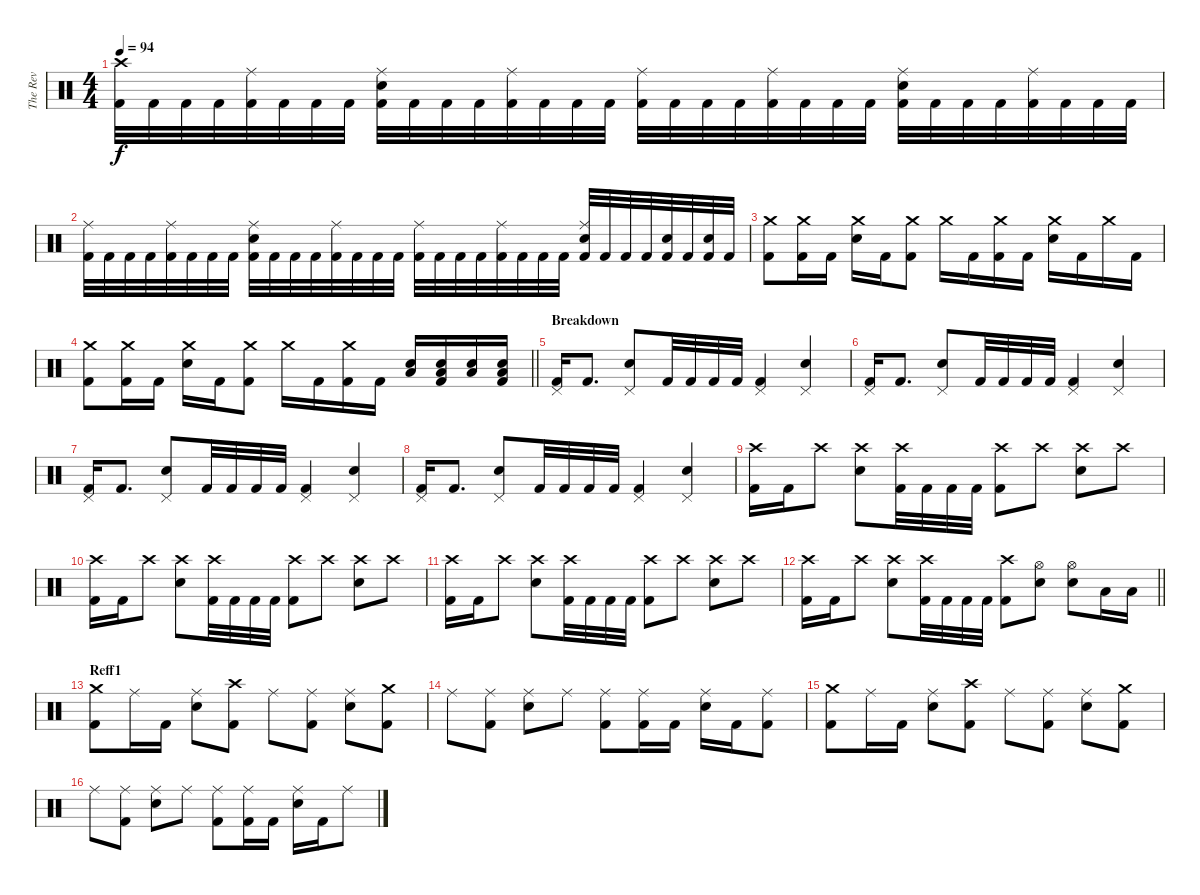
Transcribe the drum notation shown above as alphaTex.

\track ("The Rev" "The Rev") {instrument percussion}
\staff {score}
\articulation defaults
\ts (4 4)
\tempo 94
\clef neutral
\ks c
("Crash high (hit)" "Kick (hit) 2").32{dy f} "Kick (hit) 2".32 "Kick (hit) 2".32 "Kick (hit) 2".32 ("Ride (middle)" "Kick (hit) 2").32 "Kick (hit) 2".32 "Kick (hit) 2".32 "Kick (hit) 2".32 ("Ride (middle)" "Electric Snare (hit)" "Kick (hit) 2").32 "Kick (hit) 2".32 "Kick (hit) 2".32 "Kick (hit) 2".32 ("Ride (middle)" "Kick (hit) 2").32 "Kick (hit) 2".32 "Kick (hit) 2".32 "Kick (hit) 2".32 ("Ride (middle)" "Kick (hit) 2").32 "Kick (hit) 2".32 "Kick (hit) 2".32 "Kick (hit) 2".32 ("Ride (middle)" "Kick (hit) 2").32 "Kick (hit) 2".32 "Kick (hit) 2".32 "Kick (hit) 2".32 ("Ride (middle)" "Electric Snare (hit)" "Kick (hit) 2").32 "Kick (hit) 2".32 "Kick (hit) 2".32 "Kick (hit) 2".32 ("Ride (middle)" "Kick (hit) 2").32 "Kick (hit) 2".32 "Kick (hit) 2".32 "Kick (hit) 2".32 |
("Ride (middle)" "Kick (hit) 2").32 "Kick (hit) 2".32 "Kick (hit) 2".32 "Kick (hit) 2".32 ("Ride (middle)" "Kick (hit) 2").32 "Kick (hit) 2".32 "Kick (hit) 2".32 "Kick (hit) 2".32 ("Ride (middle)" "Electric Snare (hit)" "Kick (hit) 2").32 "Kick (hit) 2".32 "Kick (hit) 2".32 "Kick (hit) 2".32 ("Ride (middle)" "Kick (hit) 2").32 "Kick (hit) 2".32 "Kick (hit) 2".32 "Kick (hit) 2".32 ("Ride (middle)" "Kick (hit) 2").32 "Kick (hit) 2".32 "Kick (hit) 2".32 "Kick (hit) 2".32 ("Ride (middle)" "Kick (hit) 2").32 "Kick (hit) 2".32 "Kick (hit) 2".32 "Kick (hit) 2".32 ("Ride (middle)" "Electric Snare (hit)" "Kick (hit) 2").32 "Kick (hit) 2".32 "Kick (hit) 2".32 "Kick (hit) 2".32 ("Electric Snare (hit)" "Kick (hit) 2").32 "Kick (hit) 2".32 ("Electric Snare (hit)" "Kick (hit) 2").32 "Kick (hit) 2".32 |
("Crash medium (hit)" "Kick (hit) 2").8 ("Crash medium (hit)" "Kick (hit) 2").16 "Kick (hit) 2".16 ("Crash medium (hit)" "Electric Snare (hit)").16 "Kick (hit) 2".16 ("Crash medium (hit)" "Kick (hit) 2").8 "Crash medium (hit)".16 "Kick (hit) 2".16 ("Crash medium (hit)" "Kick (hit) 2").16 "Kick (hit) 2".16 ("Crash medium (hit)" "Electric Snare (hit)").16 "Kick (hit) 2".16 "Crash medium (hit)".16 "Kick (hit) 2".16 |
\barLineRight lightlight
("Crash medium (hit)" "Kick (hit) 2").8 ("Crash medium (hit)" "Kick (hit) 2").16 "Kick (hit) 2".16 ("Crash medium (hit)" "Electric Snare (hit)").16 "Kick (hit) 2".16 ("Crash medium (hit)" "Kick (hit) 2").8 "Crash medium (hit)".16 "Kick (hit) 2".16 ("Crash medium (hit)" "Kick (hit) 2").16 "Kick (hit) 2".16 ("Low Floor Tom (hit)" "Electric Snare (hit)").16 ("Low Floor Tom (hit)" "Electric Snare (hit)" "Kick (hit) 2").16 ("Low Floor Tom (hit)" "Electric Snare (hit)").16 ("Low Floor Tom (hit)" "Electric Snare (hit)" "Kick (hit) 2").16 |
\section ("" "Breakdown")
("Pedal Hi-Hat (hit)" "Kick (hit) 2").16 "Kick (hit) 2".8{d} ("Pedal Hi-Hat (hit)" "Electric Snare (hit)").8 "Kick (hit) 2".32 "Kick (hit) 2".32 "Kick (hit) 2".32 "Kick (hit) 2".32 ("Pedal Hi-Hat (hit)" "Kick (hit) 2").4 ("Pedal Hi-Hat (hit)" "Electric Snare (hit)").4 |
("Pedal Hi-Hat (hit)" "Kick (hit) 2").16 "Kick (hit) 2".8{d} ("Pedal Hi-Hat (hit)" "Electric Snare (hit)").8 "Kick (hit) 2".32 "Kick (hit) 2".32 "Kick (hit) 2".32 "Kick (hit) 2".32 ("Pedal Hi-Hat (hit)" "Kick (hit) 2").4 ("Pedal Hi-Hat (hit)" "Electric Snare (hit)").4 |
("Pedal Hi-Hat (hit)" "Kick (hit) 2").16 "Kick (hit) 2".8{d} ("Pedal Hi-Hat (hit)" "Electric Snare (hit)").8 "Kick (hit) 2".32 "Kick (hit) 2".32 "Kick (hit) 2".32 "Kick (hit) 2".32 ("Pedal Hi-Hat (hit)" "Kick (hit) 2").4 ("Pedal Hi-Hat (hit)" "Electric Snare (hit)").4 |
("Pedal Hi-Hat (hit)" "Kick (hit) 2").16 "Kick (hit) 2".8{d} ("Pedal Hi-Hat (hit)" "Electric Snare (hit)").8 "Kick (hit) 2".32 "Kick (hit) 2".32 "Kick (hit) 2".32 "Kick (hit) 2".32 ("Pedal Hi-Hat (hit)" "Kick (hit) 2").4 ("Pedal Hi-Hat (hit)" "Electric Snare (hit)").4 |
("Crash high (hit)" "Kick (hit) 2").16 "Kick (hit) 2".16 "Crash high (hit)".8 ("Crash high (hit)" "Electric Snare (hit)").8 ("Crash high (hit)" "Kick (hit) 2").32 "Kick (hit) 2".32 "Kick (hit) 2".32 "Kick (hit) 2".32 ("Crash high (hit)" "Kick (hit) 2").8 "Crash high (hit)".8 ("Crash high (hit)" "Electric Snare (hit)").8 "Crash high (hit)".8 |
("Crash high (hit)" "Kick (hit) 2").16 "Kick (hit) 2".16 "Crash high (hit)".8 ("Crash high (hit)" "Electric Snare (hit)").8 ("Crash high (hit)" "Kick (hit) 2").32 "Kick (hit) 2".32 "Kick (hit) 2".32 "Kick (hit) 2".32 ("Crash high (hit)" "Kick (hit) 2").8 "Crash high (hit)".8 ("Crash high (hit)" "Electric Snare (hit)").8 "Crash high (hit)".8 |
("Crash high (hit)" "Kick (hit) 2").16 "Kick (hit) 2".16 "Crash high (hit)".8 ("Crash high (hit)" "Electric Snare (hit)").8 ("Crash high (hit)" "Kick (hit) 2").32 "Kick (hit) 2".32 "Kick (hit) 2".32 "Kick (hit) 2".32 ("Crash high (hit)" "Kick (hit) 2").8 "Crash high (hit)".8 ("Crash high (hit)" "Electric Snare (hit)").8 "Crash high (hit)".8 |
\barLineRight lightlight
("Crash high (hit)" "Kick (hit) 2").16 "Kick (hit) 2".16 "Crash high (hit)".8 ("Crash high (hit)" "Electric Snare (hit)").8 ("Crash high (hit)" "Kick (hit) 2").32 "Kick (hit) 2".32 "Kick (hit) 2".32 "Kick (hit) 2".32 ("Crash high (hit)" "Kick (hit) 2").8 ("Hi-Hat (open)" "Electric Snare (hit)").8 ("Hi-Hat (open)" "Electric Snare (hit)").8 "Low Tom (hit)".16 "Low Floor Tom (hit)".16 |
\section ("" "Reff1")
("Crash medium (hit)" "Kick (hit) 2").8 "Ride (middle)".16 "Kick (hit) 2".16 ("Ride (middle)" "Electric Snare (hit)").8 ("Crash high (hit)" "Kick (hit) 2").8 "Ride (middle)".8 ("Ride (middle)" "Kick (hit) 2").8 ("Ride (middle)" "Electric Snare (hit)").8 ("Crash medium (hit)" "Kick (hit) 2").8 |
"Ride (middle)".8 ("Ride (middle)" "Kick (hit) 2").8 ("Ride (middle)" "Electric Snare (hit)").8 "Ride (middle)".8 ("Ride (middle)" "Kick (hit) 2").8 ("Ride (middle)" "Kick (hit) 2").16 "Kick (hit) 2".16 ("Ride (middle)" "Electric Snare (hit)").16 "Kick (hit) 2".16 ("Ride (middle)" "Kick (hit) 2").8 |
("Crash medium (hit)" "Kick (hit) 2").8 "Ride (middle)".16 "Kick (hit) 2".16 ("Ride (middle)" "Electric Snare (hit)").8 ("Crash high (hit)" "Kick (hit) 2").8 "Ride (middle)".8 ("Ride (middle)" "Kick (hit) 2").8 ("Ride (middle)" "Electric Snare (hit)").8 ("Crash medium (hit)" "Kick (hit) 2").8 |
"Ride (middle)".8 ("Ride (middle)" "Kick (hit) 2").8 ("Ride (middle)" "Electric Snare (hit)").8 "Ride (middle)".8 ("Ride (middle)" "Kick (hit) 2").8 ("Ride (middle)" "Kick (hit) 2").16 "Kick (hit) 2".16 ("Ride (middle)" "Electric Snare (hit)").16 "Kick (hit) 2".16 "Ride (middle)".8
